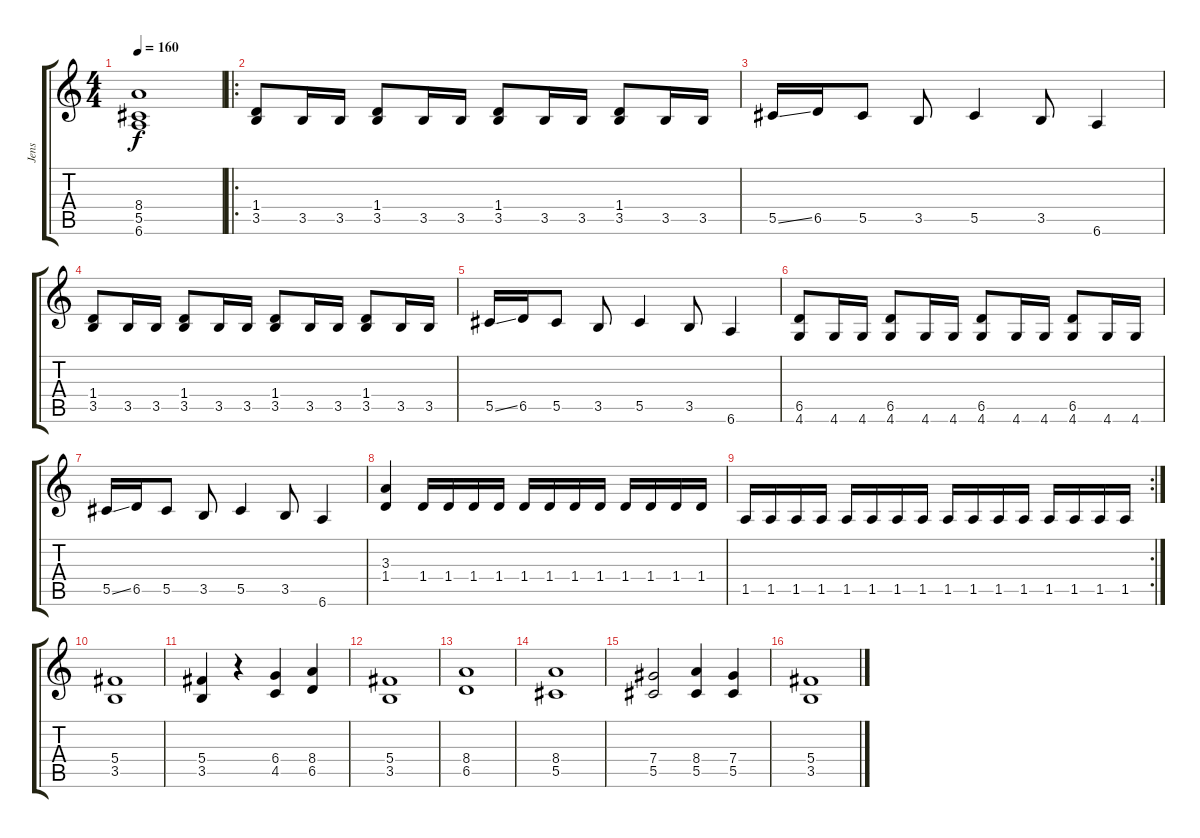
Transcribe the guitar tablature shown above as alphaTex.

\track ("Jens " "Jens ") {instrument distortionguitar}
\staff {score tabs}
\tuning (Eb4 Bb3 Gb3 Db3 Ab2 Eb2) {hide}
\ts (4 4)
\tempo 160
\clef g2
\ks c
(8.4 5.5 6.6).1{dy f} |
\ro
(1.4 3.5).8 3.5.16 3.5.16 (1.4 3.5).8 3.5.16 3.5.16 (1.4 3.5).8 3.5.16 3.5.16 (1.4 3.5).8 3.5.16 3.5.16 |
5.5{ss}.16 6.5.16 5.5.8 3.5.8 5.5.4 3.5.8 6.6.4 |
(1.4 3.5).8 3.5.16 3.5.16 (1.4 3.5).8 3.5.16 3.5.16 (1.4 3.5).8 3.5.16 3.5.16 (1.4 3.5).8 3.5.16 3.5.16 |
5.5{ss}.16 6.5.16 5.5.8 3.5.8 5.5.4 3.5.8 6.6.4 |
(6.5 4.6).8 4.6.16 4.6.16 (6.5 4.6).8 4.6.16 4.6.16 (6.5 4.6).8 4.6.16 4.6.16 (6.5 4.6).8 4.6.16 4.6.16 |
5.5{ss}.16 6.5.16 5.5.8 3.5.8 5.5.4 3.5.8 6.6.4 |
(3.3 1.4).4 1.4.16 1.4.16 1.4.16 1.4.16 1.4.16 1.4.16 1.4.16 1.4.16 1.4.16 1.4.16 1.4.16 1.4.16 |
\rc 2
1.5.16 1.5.16 1.5.16 1.5.16 1.5.16 1.5.16 1.5.16 1.5.16 1.5.16 1.5.16 1.5.16 1.5.16 1.5.16 1.5.16 1.5.16 1.5.16 |
(5.4 3.5).1 |
(5.4 3.5).4 r.4 (6.4 4.5).4 (8.4 6.5).4 |
(5.4 3.5).1 |
(8.4 6.5).1 |
(8.4 5.5).1 |
(7.4 5.5).2 (8.4 5.5).4 (7.4 5.5).4 |
(5.4 3.5).1
